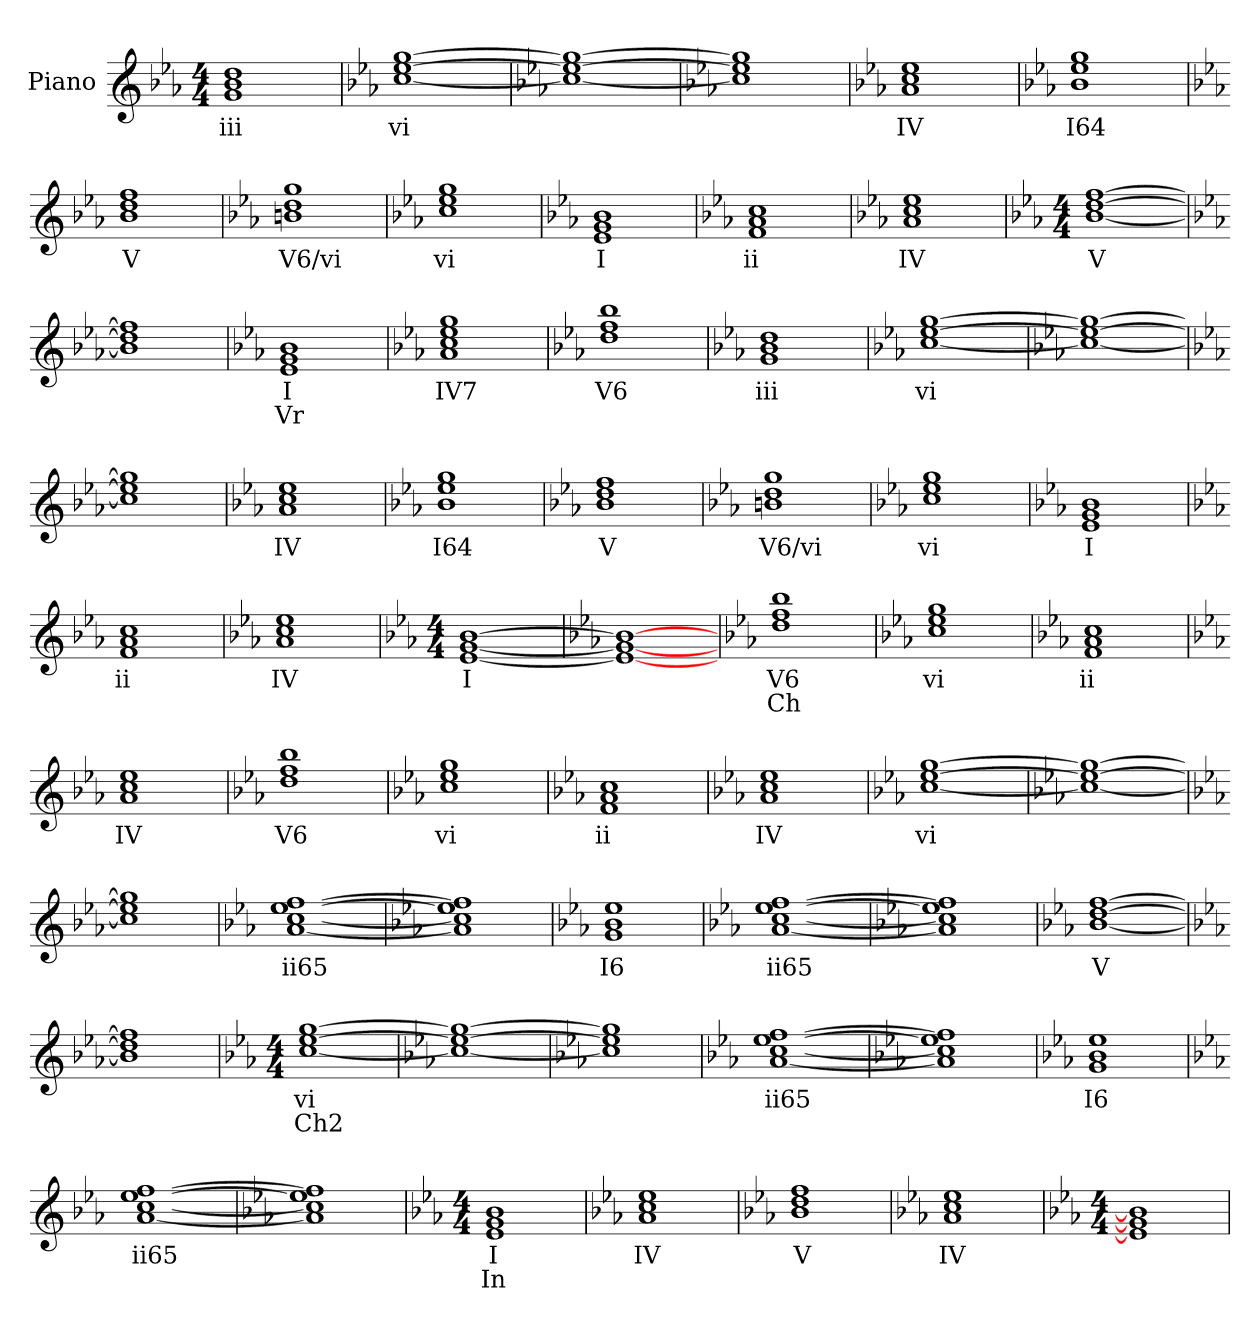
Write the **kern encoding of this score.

**kern	**text	**text
*part1	*part1	*part1
*staff1	*staff1	*staff1
*I"Piano	*	*
*I'Pno	*	*
*k[b-e-a-]	*	*
*E-:	*	*
*M4/4	*	*
=	=	=
1g 1b- 1dd	iii	.
=	=	=
*k[b-e-a-]	*	*
*E-:	*	*
[1cc [1ee- [1gg	vi	.
=	=	=
*k[b-e-a-]	*	*
*E-:	*	*
1cc_ 1ee-_ 1gg_	.	.
=	=	=
*k[b-e-a-]	*	*
*E-:	*	*
1cc] 1ee-] 1gg]	.	.
=	=	=
*k[b-e-a-]	*	*
*E-:	*	*
1a- 1cc 1ee-	IV	.
=	=	=
*k[b-e-a-]	*	*
*E-:	*	*
1b- 1ee- 1gg	I64	.
=	=	=
*k[b-e-a-]	*	*
*E-:	*	*
1b- 1dd 1ff	V	.
=	=	=
*k[b-e-a-]	*	*
*E-:	*	*
1bn 1dd 1gg	V6/vi	.
=	=	=
*k[b-e-a-]	*	*
*E-:	*	*
1cc 1ee- 1gg	vi	.
=	=	=
*k[b-e-a-]	*	*
*E-:	*	*
1e- 1g 1b-	I	.
=	=	=
*k[b-e-a-]	*	*
*E-:	*	*
1f 1a- 1cc	ii	.
=	=	=
*k[b-e-a-]	*	*
*E-:	*	*
1a- 1cc 1ee-	IV	.
=	=	=
*k[b-e-a-]	*	*
*E-:	*	*
*M4/4	*	*
[1b- [1dd [1ff	V	.
=	=	=
*k[b-e-a-]	*	*
*E-:	*	*
1b-] 1dd] 1ff]	.	.
=	=	=
*k[b-e-a-]	*	*
*E-:	*	*
1e- 1g 1b-	I	Vr
=	=	=
*k[b-e-a-]	*	*
*E-:	*	*
1a- 1cc 1ee- 1gg	IV7	.
=	=	=
*k[b-e-a-]	*	*
*E-:	*	*
1dd 1ff 1bb-	V6	.
=	=	=
*k[b-e-a-]	*	*
*E-:	*	*
1g 1b- 1dd	iii	.
=	=	=
*k[b-e-a-]	*	*
*E-:	*	*
[1cc [1ee- [1gg	vi	.
=	=	=
*k[b-e-a-]	*	*
*E-:	*	*
1cc_ 1ee-_ 1gg_	.	.
=	=	=
*k[b-e-a-]	*	*
*E-:	*	*
1cc] 1ee-] 1gg]	.	.
=	=	=
*k[b-e-a-]	*	*
*E-:	*	*
1a- 1cc 1ee-	IV	.
=	=	=
*k[b-e-a-]	*	*
*E-:	*	*
1b- 1ee- 1gg	I64	.
=	=	=
*k[b-e-a-]	*	*
*E-:	*	*
1b- 1dd 1ff	V	.
=	=	=
*k[b-e-a-]	*	*
*E-:	*	*
1bn 1dd 1gg	V6/vi	.
=	=	=
*k[b-e-a-]	*	*
*E-:	*	*
1cc 1ee- 1gg	vi	.
=	=	=
*k[b-e-a-]	*	*
*E-:	*	*
1e- 1g 1b-	I	.
=	=	=
*k[b-e-a-]	*	*
*E-:	*	*
1f 1a- 1cc	ii	.
=	=	=
*k[b-e-a-]	*	*
*E-:	*	*
1a- 1cc 1ee-	IV	.
=	=	=
*k[b-e-a-]	*	*
*E-:	*	*
*M4/4	*	*
[1e- [1g [1b-	I	.
=	=	=
*k[b-e-a-]	*	*
*E-:	*	*
1e-_ 1g_ 1b-_	.	.
=	=	=
*k[b-e-a-]	*	*
*E-:	*	*
1dd 1ff 1bb-	V6	Ch
=	=	=
*k[b-e-a-]	*	*
*E-:	*	*
1cc 1ee- 1gg	vi	.
=	=	=
*k[b-e-a-]	*	*
*E-:	*	*
1f 1a- 1cc	ii	.
=	=	=
*k[b-e-a-]	*	*
*E-:	*	*
1a- 1cc 1ee-	IV	.
=	=	=
*k[b-e-a-]	*	*
*E-:	*	*
1dd 1ff 1bb-	V6	.
=	=	=
*k[b-e-a-]	*	*
*E-:	*	*
1cc 1ee- 1gg	vi	.
=	=	=
*k[b-e-a-]	*	*
*E-:	*	*
1f 1a- 1cc	ii	.
=	=	=
*k[b-e-a-]	*	*
*E-:	*	*
1a- 1cc 1ee-	IV	.
=	=	=
*k[b-e-a-]	*	*
*E-:	*	*
[1cc [1ee- [1gg	vi	.
=	=	=
*k[b-e-a-]	*	*
*E-:	*	*
1cc_ 1ee-_ 1gg_	.	.
=	=	=
*k[b-e-a-]	*	*
*E-:	*	*
1cc] 1ee-] 1gg]	.	.
=	=	=
*k[b-e-a-]	*	*
*E-:	*	*
[1a- [1cc [1ee- [1ff	ii65	.
=	=	=
*k[b-e-a-]	*	*
*E-:	*	*
1a-] 1cc] 1ee-] 1ff]	.	.
=	=	=
*k[b-e-a-]	*	*
*E-:	*	*
1g 1b- 1ee-	I6	.
=	=	=
*k[b-e-a-]	*	*
*E-:	*	*
[1a- [1cc [1ee- [1ff	ii65	.
=	=	=
*k[b-e-a-]	*	*
*E-:	*	*
1a-] 1cc] 1ee-] 1ff]	.	.
=	=	=
*k[b-e-a-]	*	*
*E-:	*	*
[1b- [1dd [1ff	V	.
=	=	=
*k[b-e-a-]	*	*
*E-:	*	*
1b-] 1dd] 1ff]	.	.
=	=	=
*k[b-e-a-]	*	*
*E-:	*	*
*M4/4	*	*
[1cc [1ee- [1gg	vi	Ch2
=	=	=
*k[b-e-a-]	*	*
*E-:	*	*
1cc_ 1ee-_ 1gg_	.	.
=	=	=
*k[b-e-a-]	*	*
*E-:	*	*
1cc] 1ee-] 1gg]	.	.
=	=	=
*k[b-e-a-]	*	*
*E-:	*	*
[1a- [1cc [1ee- [1ff	ii65	.
=	=	=
*k[b-e-a-]	*	*
*E-:	*	*
1a-] 1cc] 1ee-] 1ff]	.	.
=	=	=
*k[b-e-a-]	*	*
*E-:	*	*
1g 1b- 1ee-	I6	.
=	=	=
*k[b-e-a-]	*	*
*E-:	*	*
[1a- [1cc [1ee- [1ff	ii65	.
=	=	=
*k[b-e-a-]	*	*
*E-:	*	*
1a-] 1cc] 1ee-] 1ff]	.	.
=	=	=
*k[b-e-a-]	*	*
*E-:	*	*
*M4/4	*	*
1e- 1g 1b-	I	In
=	=	=
*k[b-e-a-]	*	*
*E-:	*	*
1a- 1cc 1ee-	IV	.
=	=	=
*k[b-e-a-]	*	*
*E-:	*	*
1b- 1dd 1ff	V	.
=	=	=
*k[b-e-a-]	*	*
*E-:	*	*
1a- 1cc 1ee-	IV	.
=	=	=
*k[b-e-a-]	*	*
*E-:	*	*
*M4/4	*	*
1e-] 1g] 1b-]	.	.
=	=	=
*-	*-	*-
